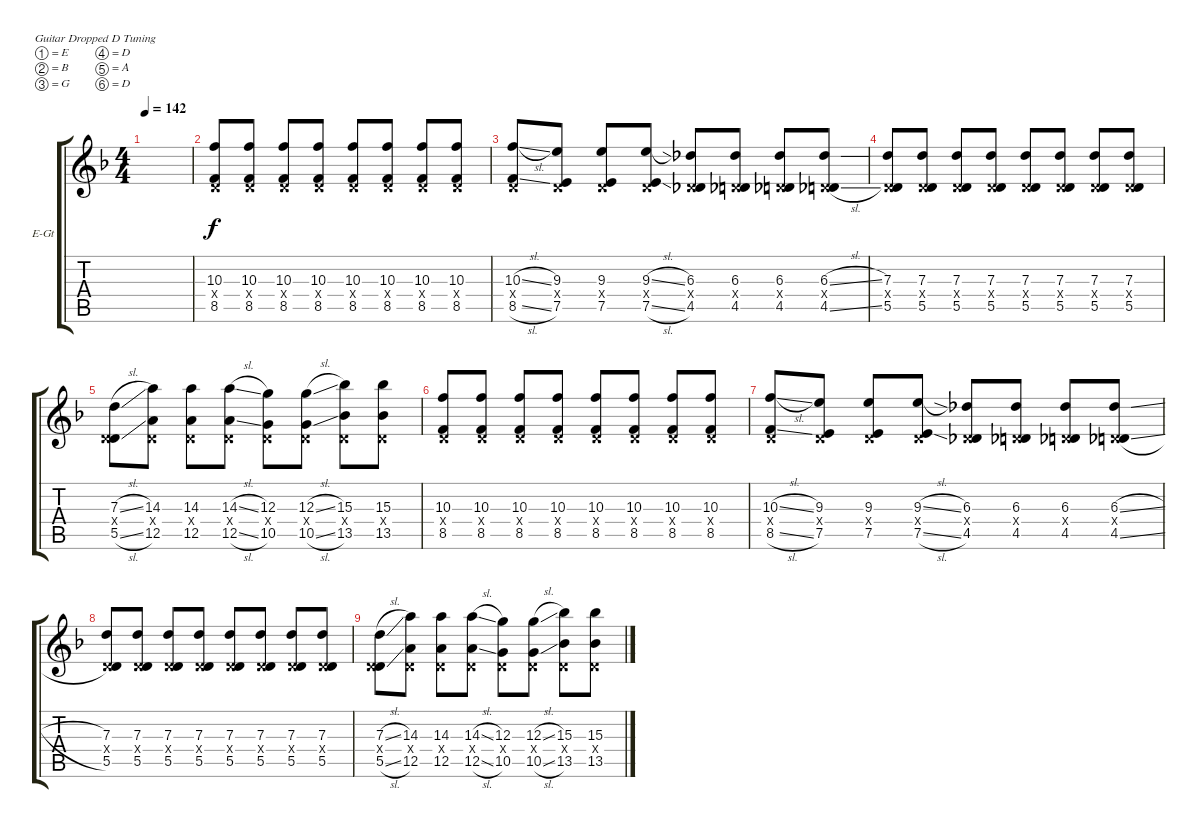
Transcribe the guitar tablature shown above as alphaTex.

\bracketExtendMode groupsimilarinstruments
\firstSystemTrackNameOrientation horizontal
\otherSystemsTrackNameOrientation horizontal
\track ("Electric Guitar 3" "E-Gt") {instrument distortionguitar}
\staff {score tabs}
\tuning (E4 B3 G3 D3 A2 D2)
\ts (4 4)
\tempo 142
\clef g2
\scale
0.333333
\ks dminor
|
\scale
0.333333 (0.4{x} 8.5 10.3).8 (0.4{x} 8.5 10.3).8 (0.4{x} 8.5 10.3).8 (0.4{x} 8.5 10.3).8 (0.4{x} 8.5 10.3).8 (0.4{x} 8.5 10.3).8 (0.4{x} 8.5 10.3).8 (0.4{x} 8.5 10.3).8 |
\scale
0.333333 (0.4{x} 8.5{sl} 10.3{sl}).8 (0.4{x} 7.5 9.3).8 (0.4{x} 7.5 9.3).8 (0.4{x} 7.5{sl} 9.3{sl}).8 (6.3 0.4{x} 4.5).8 (6.3 0.4{x} 4.5).8 (6.3 0.4{x} 4.5).8 (6.3{sl} 0.4{x} 4.5{sl}).8 |
\scale
0.333333 (0.4{x} 5.5 7.3).8 (0.4{x} 5.5 7.3).8 (0.4{x} 5.5 7.3).8 (0.4{x} 5.5 7.3).8 (0.4{x} 5.5 7.3).8 (0.4{x} 5.5 7.3).8 (0.4{x} 5.5 7.3).8 (0.4{x} 5.5 7.3).8 |
\scale
0.333333 (5.5{sl} 7.3{sl} 0.4{x}).8 (12.5 14.3 0.4{x}).8 (12.5 14.3 0.4{x}).8 (12.5{sl} 14.3{sl} 0.4{x}).8 (10.5 12.3 0.4{x}).8 (10.5{sl} 12.3{sl} 0.4{x}).8 (13.5 15.3 0.4{x}).8 (13.5 15.3 0.4{x}).8 |
\scale
0.333333 (0.4{x} 8.5 10.3).8 (0.4{x} 8.5 10.3).8 (0.4{x} 8.5 10.3).8 (0.4{x} 8.5 10.3).8 (0.4{x} 8.5 10.3).8 (0.4{x} 8.5 10.3).8 (0.4{x} 8.5 10.3).8 (0.4{x} 8.5 10.3).8 |
\scale
0.333333 (0.4{x} 8.5{sl} 10.3{sl}).8 (0.4{x} 7.5 9.3).8 (0.4{x} 7.5 9.3).8 (0.4{x} 7.5{sl} 9.3{sl}).8 (6.3 0.4{x} 4.5).8 (6.3 0.4{x} 4.5).8 (6.3 0.4{x} 4.5).8 (6.3{sl} 0.4{x} 4.5{sl}).8 |
\scale
0.333333 (0.4{x} 5.5 7.3).8 (0.4{x} 5.5 7.3).8 (0.4{x} 5.5 7.3).8 (0.4{x} 5.5 7.3).8 (0.4{x} 5.5 7.3).8 (0.4{x} 5.5 7.3).8 (0.4{x} 5.5 7.3).8 (0.4{x} 5.5 7.3).8 |
\scale
0.333333 (5.5{sl} 7.3{sl} 0.4{x}).8 (12.5 14.3 0.4{x}).8 (12.5 14.3 0.4{x}).8 (12.5{sl} 14.3{sl} 0.4{x}).8 (10.5 12.3 0.4{x}).8 (10.5{sl} 12.3{sl} 0.4{x}).8 (13.5 15.3 0.4{x}).8 (13.5 15.3 0.4{x}).8 |
\scale
0.333333 |
\scale
0.333333 |
\scale
0.333333 |
\scale
0.333333 |
\scale
0.333333 |
\scale
0.333333 |
\scale
0.333333
